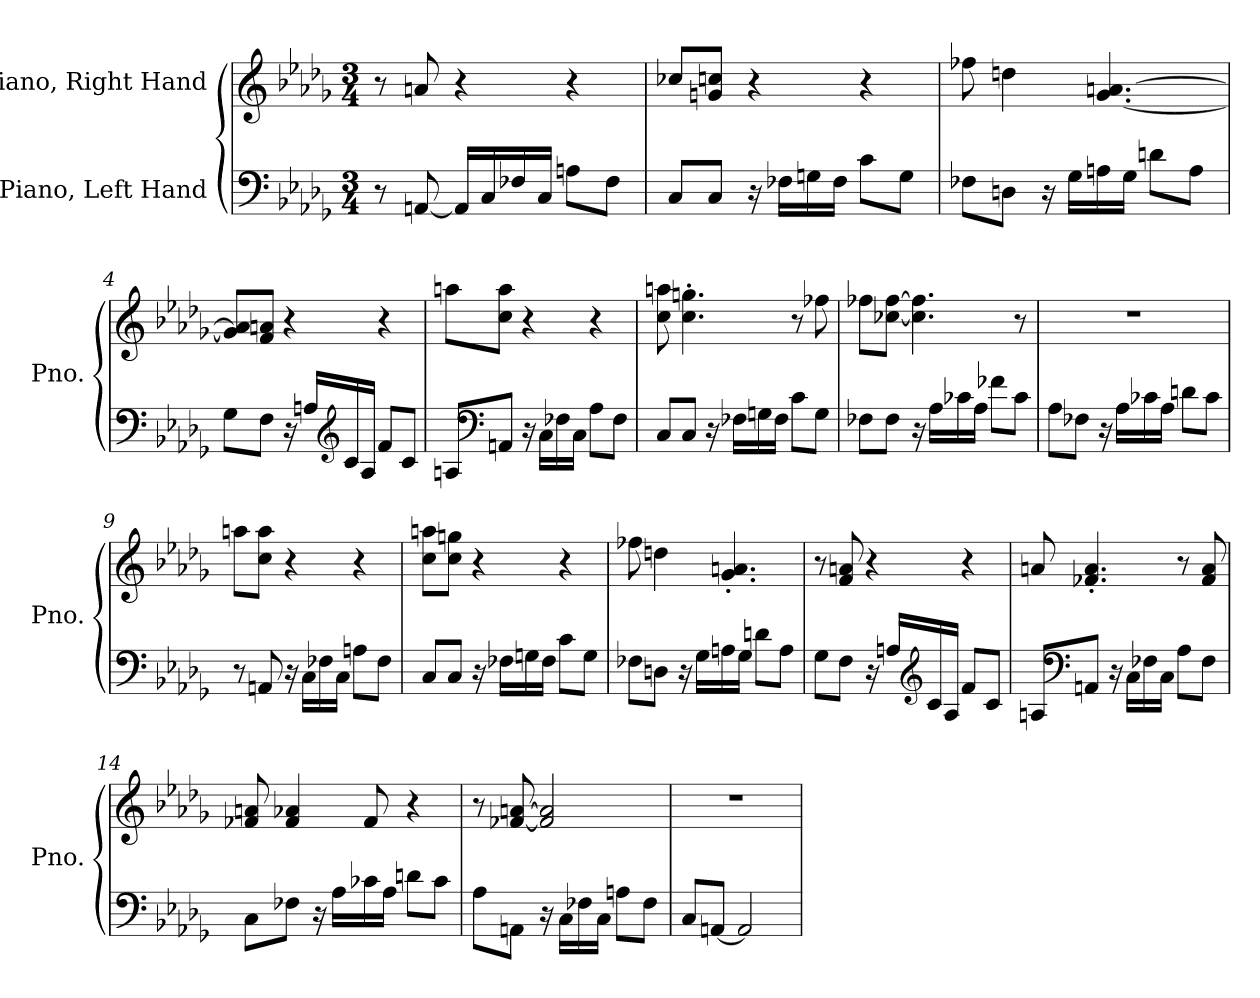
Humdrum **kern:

**kern	**kern
*part2	*part1
*staff2	*staff1
*I"Piano, Left Hand	*I"Piano, Right Hand
*I'Pno.	*I'Pno.
*clefF4	*clefG2
*k[b-e-a-d-g-]	*k[b-e-a-d-g-]
*M3/4	*M3/4
*MM100	*MM100
=1	=1
8r	8r
[8AAn/	8an/
16AA/LL]	4r
16C/	.
16F-X/	.
16C/JJ	.
8An\L	4r
8F-\J	.
=2	=2
8C/L	8cc-X/L
8C/J	8gn/ 8ccn/J
16r	4r
16F-X\LL	.
16Gn\	.
16F-\JJ	.
8c\L	4r
8G\J	.
=3	=3
8F-X\L	8ff-X\
8Dn\J	4ddn\
16r	.
16G-\LL	.
16An\	[4.g-/ [4.an/
16G-\JJ	.
8dn\L	.
8A\J	.
!!LO:LB:g=z
=4	=4
8G-\L	8g-/] 8a/]L
8F\J	8f/ 8an/J
16r	4r
16An/LL	.
*clefG2	*
16c/	.
16A/JJ	.
8f/L	4r
8c/J	.
=5	=5
8An/L	8aan\L
*clefF4	*
8AAn/J	8cc\ 8aa\J
16r	4r
16C\LL	.
16F-X\	.
16C\JJ	.
8A\L	4r
8F-\J	.
=6	=6
8C/L	8cc\ 8aan\
8C/J	4.cc\' 4.ggn\'
16r	.
16F-X\LL	.
16Gn\	.
16F-\JJ	.
8c\L	8r
8G\J	8ff-X\
!!LO:LB:g=z
=7	=7
8F-X\L	8ff-X\L
8F-\J	[8cc-X\ [8ff-\J
16r	4.cc-\] 4.ff-\]
16A-\LL	.
16c-X\	.
16A-\JJ	.
8f-X\L	.
8c-\J	8r
=8	=8
8A-\L	2.r
8F-X\J	.
16r	.
16A-\LL	.
16c-X\	.
16A-\JJ	.
8dn\L	.
8c-\J	.
=9	=9
8r	8aan\L
8AAn/	8cc\ 8aa\J
16r	4r
16C\LL	.
16F-X\	.
16C\JJ	.
8An\L	4r
8F-\J	.
!!LO:LB:g=z
=10	=10
8C/L	8cc\ 8aan\L
8C/J	8cc\ 8ggn\J
16r	4r
16F-X\LL	.
16Gn\	.
16F-\JJ	.
8c\L	4r
8G\J	.
=11	=11
8F-X\L	8ff-X\
8Dn\J	4ddn\
16r	.
16G-\LL	.
16An\	4.g-/' 4.an/'
16G-\JJ	.
8dn\L	.
8A\J	.
=12	=12
8G-\L	8r
8F\J	8f/ 8an/
16r	4r
16An/LL	.
*clefG2	*
16c/	.
16A/JJ	.
8f/L	4r
8c/J	.
!!LO:LB:g=z
=13	=13
8An/L	8an/
*clefF4	*
8AAn/J	4.f-X/' 4.a/'
16r	.
16C\LL	.
16F-X\	.
16C\JJ	.
8A\L	8r
8F-\J	8f-/ 8a/
=14	=14
8C\L	8f-X/ 8an/
8F-X\J	4f-/ 4a-X/
16r	.
16A-\LL	.
16c-X\	8f-/
16A-\JJ	.
8dn\L	4r
8c-\J	.
=15	=15
8A-\L	8r
8AAn\J	[8f-X/ [8an/
16r	2f-/] 2a/]
16C\LL	.
16F-X\	.
16C\JJ	.
8An\L	.
8F-\J	.
=16	=16
8C/L	2.r
[8AAn/J	.
2AA/]	.
=	=
*-	*-
